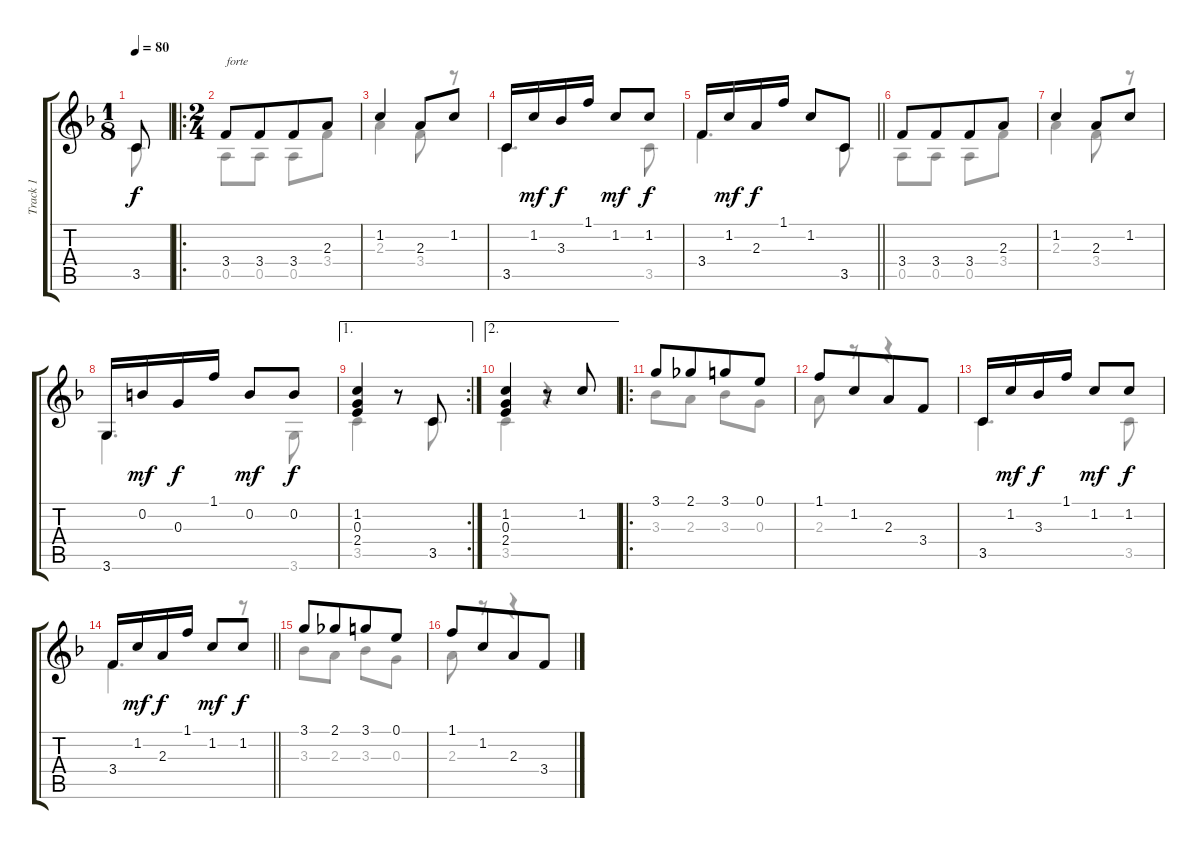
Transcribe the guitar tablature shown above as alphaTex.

\track ("Track 1" "Track 1") {instrument acousticguitarsteel}
\staff {score tabs}
\tuning (E4 B3 G3 D3 A2 E2) {hide}
\voice
\ts (1 8)
\tempo 80
\clef g2
\ks f
3.5.8{dy f} |
\ro
\ts (2 4)
3.4.8{txt "forte" volume 16} 3.4.8{beam merge} 3.4.8 2.3.8 |
1.2.4 2.3.8{beam merge} 1.2.8 |
3.5.16 1.2.16{dy mf} 3.3.16{dy f} 1.1.16 1.2.8{dy mf} 1.2.8{dy f} |
\barLineRight lightlight
3.4.16 1.2.16{dy mf} 2.3.16{dy f} 1.1.16 1.2.8 3.5.8 |
3.4.8 3.4.8{beam merge} 3.4.8 2.3.8 |
1.2.4 2.3.8{beam merge} 1.2.8 |
3.6.16 0.2.16{dy mf} 0.3.16{dy f} 1.1.16 0.2.8{dy mf} 0.2.8{dy f} |
\ae 1
\rc 2
(1.2 0.3 2.4).4 r.8 3.5.8 |
\ae 2
(1.2 0.3 2.4).4 r.8 1.2.8 |
\ro
3.1.8 2.1.8{beam merge} 3.1.8 0.1.8 |
1.1.8 1.2.8{beam merge} 2.3.8 3.4.8 |
3.5.16 1.2.16{dy mf} 3.3.16{dy f} 1.1.16 1.2.8{dy mf} 1.2.8{dy f} |
\barLineRight lightlight
3.4.16 1.2.16{dy mf} 2.3.16{dy f} 1.1.16 1.2.8{dy mf} 1.2.8{dy f} |
3.1.8 2.1.8{beam merge} 3.1.8 0.1.8 |
1.1.8 1.2.8{beam merge} 2.3.8 3.4.8
\voice
\clef g2
\ottava regular
\simile none
\ks f
3.5.8{dy f} |
0.5.8 0.5.8 0.5.8 3.4.8 |
2.3.4 3.4.8 r.8 |
3.5.4{d} 3.5.8 |
\barLineRight lightlight
3.4.4{d} 3.5.8 |
0.5.8 0.5.8 0.5.8 3.4.8 |
2.3.4 3.4.8 r.8 |
3.6.4{d} 3.6.8 |
3.5.4 r.8 3.5.8 |
3.5.4 r.4 |
3.3.8 2.3.8 3.3.8 0.3.8 |
2.3.8 r.8 r.4 |
3.5.4{d} 3.5.8 |
\barLineRight lightlight
3.4.4{d} r.8 |
3.3.8 2.3.8 3.3.8 0.3.8 |
2.3.8 r.8 r.4
